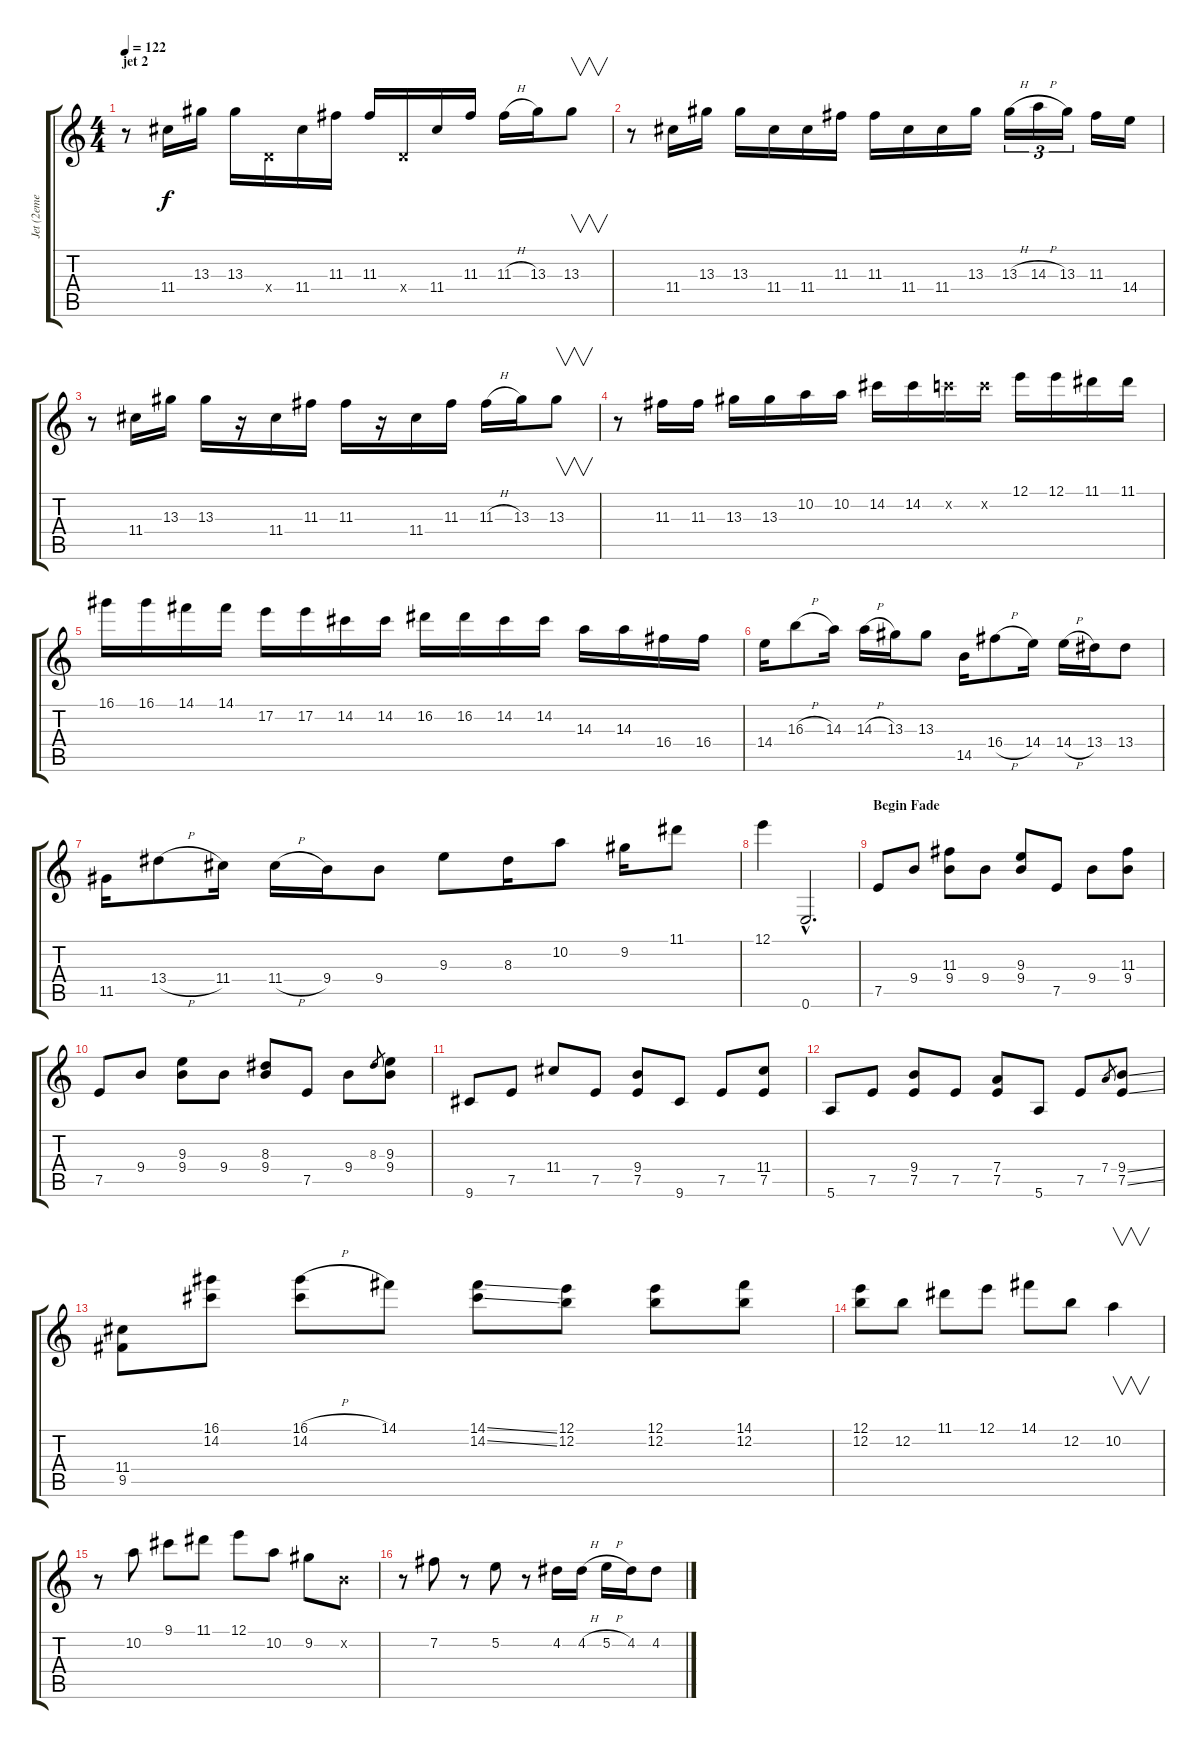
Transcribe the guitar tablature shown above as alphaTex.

\track ("Jet (2eme Solo)" "Jet (2eme ") {instrument overdrivenguitar}
\staff {score tabs}
\tuning (E4 B3 G3 D3 A2 E2) {hide}
\ts (4 4)
\section ("" "jet 2")
\tempo 122
\clef g2
\ks c
r.8{dy f} 11.4.16 13.3.16 13.3.16 0.4{x}.16 11.4.16 11.3.16 11.3.16 0.4{x}.16 11.4.16 11.3.16 11.3{h}.16 13.3.16 13.3.8{v} |
r.8 11.4.16 13.3.16 13.3.16 11.4.16 11.4.16 11.3.16 11.3.16 11.4.16 11.4.16 13.3.16 13.3{h}.16{tu (3 2)} 14.3{h}.16{tu (3 2)} 13.3.16{tu (3 2)} 11.3.16 14.4.16 |
r.8 11.4.16 13.3.16 13.3.16 r.16 11.4.16 11.3.16 11.3.16 r.16 11.4.16 11.3.16 11.3{h}.16 13.3.16 13.3.8{v} |
r.8 11.3.16 11.3.16 13.3.16 13.3.16 10.2.16 10.2.16 14.2.16 14.2.16 13.2{x}.16 13.2{x}.16 12.1.16 12.1.16 11.1.16 11.1.16 |
16.1.16 16.1.16 14.1.16 14.1.16 17.2.16 17.2.16 14.2.16 14.2.16 16.2.16 16.2.16 14.2.16 14.2.16 14.3.16 14.3.16 16.4.16 16.4.16 |
14.4.16 16.3{h}.8 14.3.16 14.3{h}.16 13.3.16 13.3.8 14.5.16 16.4{h}.8 14.4.16 14.4{h}.16 13.4.16 13.4.8 |
11.5.16 13.4{h}.8 11.4.16 11.4{h}.16 9.4.16 9.4.8 9.3.8 8.3.16 10.2.8 9.2.16 11.1.8 |
12.1.4 0.6{hac}.2{d} |
\section ("" "Begin Fade")
7.5.8 9.4.8 (11.3 9.4).8 9.4.8 (9.3 9.4).8 7.5.8 9.4.8 (11.3 9.4).8 |
7.5.8 9.4.8 (9.3 9.4).8 9.4.8 (8.3 9.4).8 7.5.8 9.4.8 8.3.8{gr} (9.3 9.4).8 |
9.6.8 7.5.8 11.4.8 7.5.8 (9.4 7.5).8 9.6.8 7.5.8 (11.4 7.5).8 |
5.6.8 7.5.8 (9.4 7.5).8 7.5.8 (7.4 7.5).8 5.6.8 7.5.8 7.4.8{gr} (9.4{ss} 7.5{ss}).8 |
(11.4 9.5).8 (16.1 14.2).8 (16.1{h} 14.2).8 14.1.8 (14.1{ss} 14.2{ss}).8 (12.1 12.2).8 (12.1 12.2).8 (14.1 12.2).8 |
(12.1 12.2).8 12.2.8 11.1.8 12.1.8 14.1.8 12.2.8 10.2.4{v} |
r.8 10.2.8 9.1.8 11.1.8 12.1.8 10.2.8 9.2.8 0.2{x}.8 |
r.8 7.2.8 r.8 5.2.8 r.8 4.2.16 4.2{h}.16 5.2{h}.16 4.2.16 4.2.8
